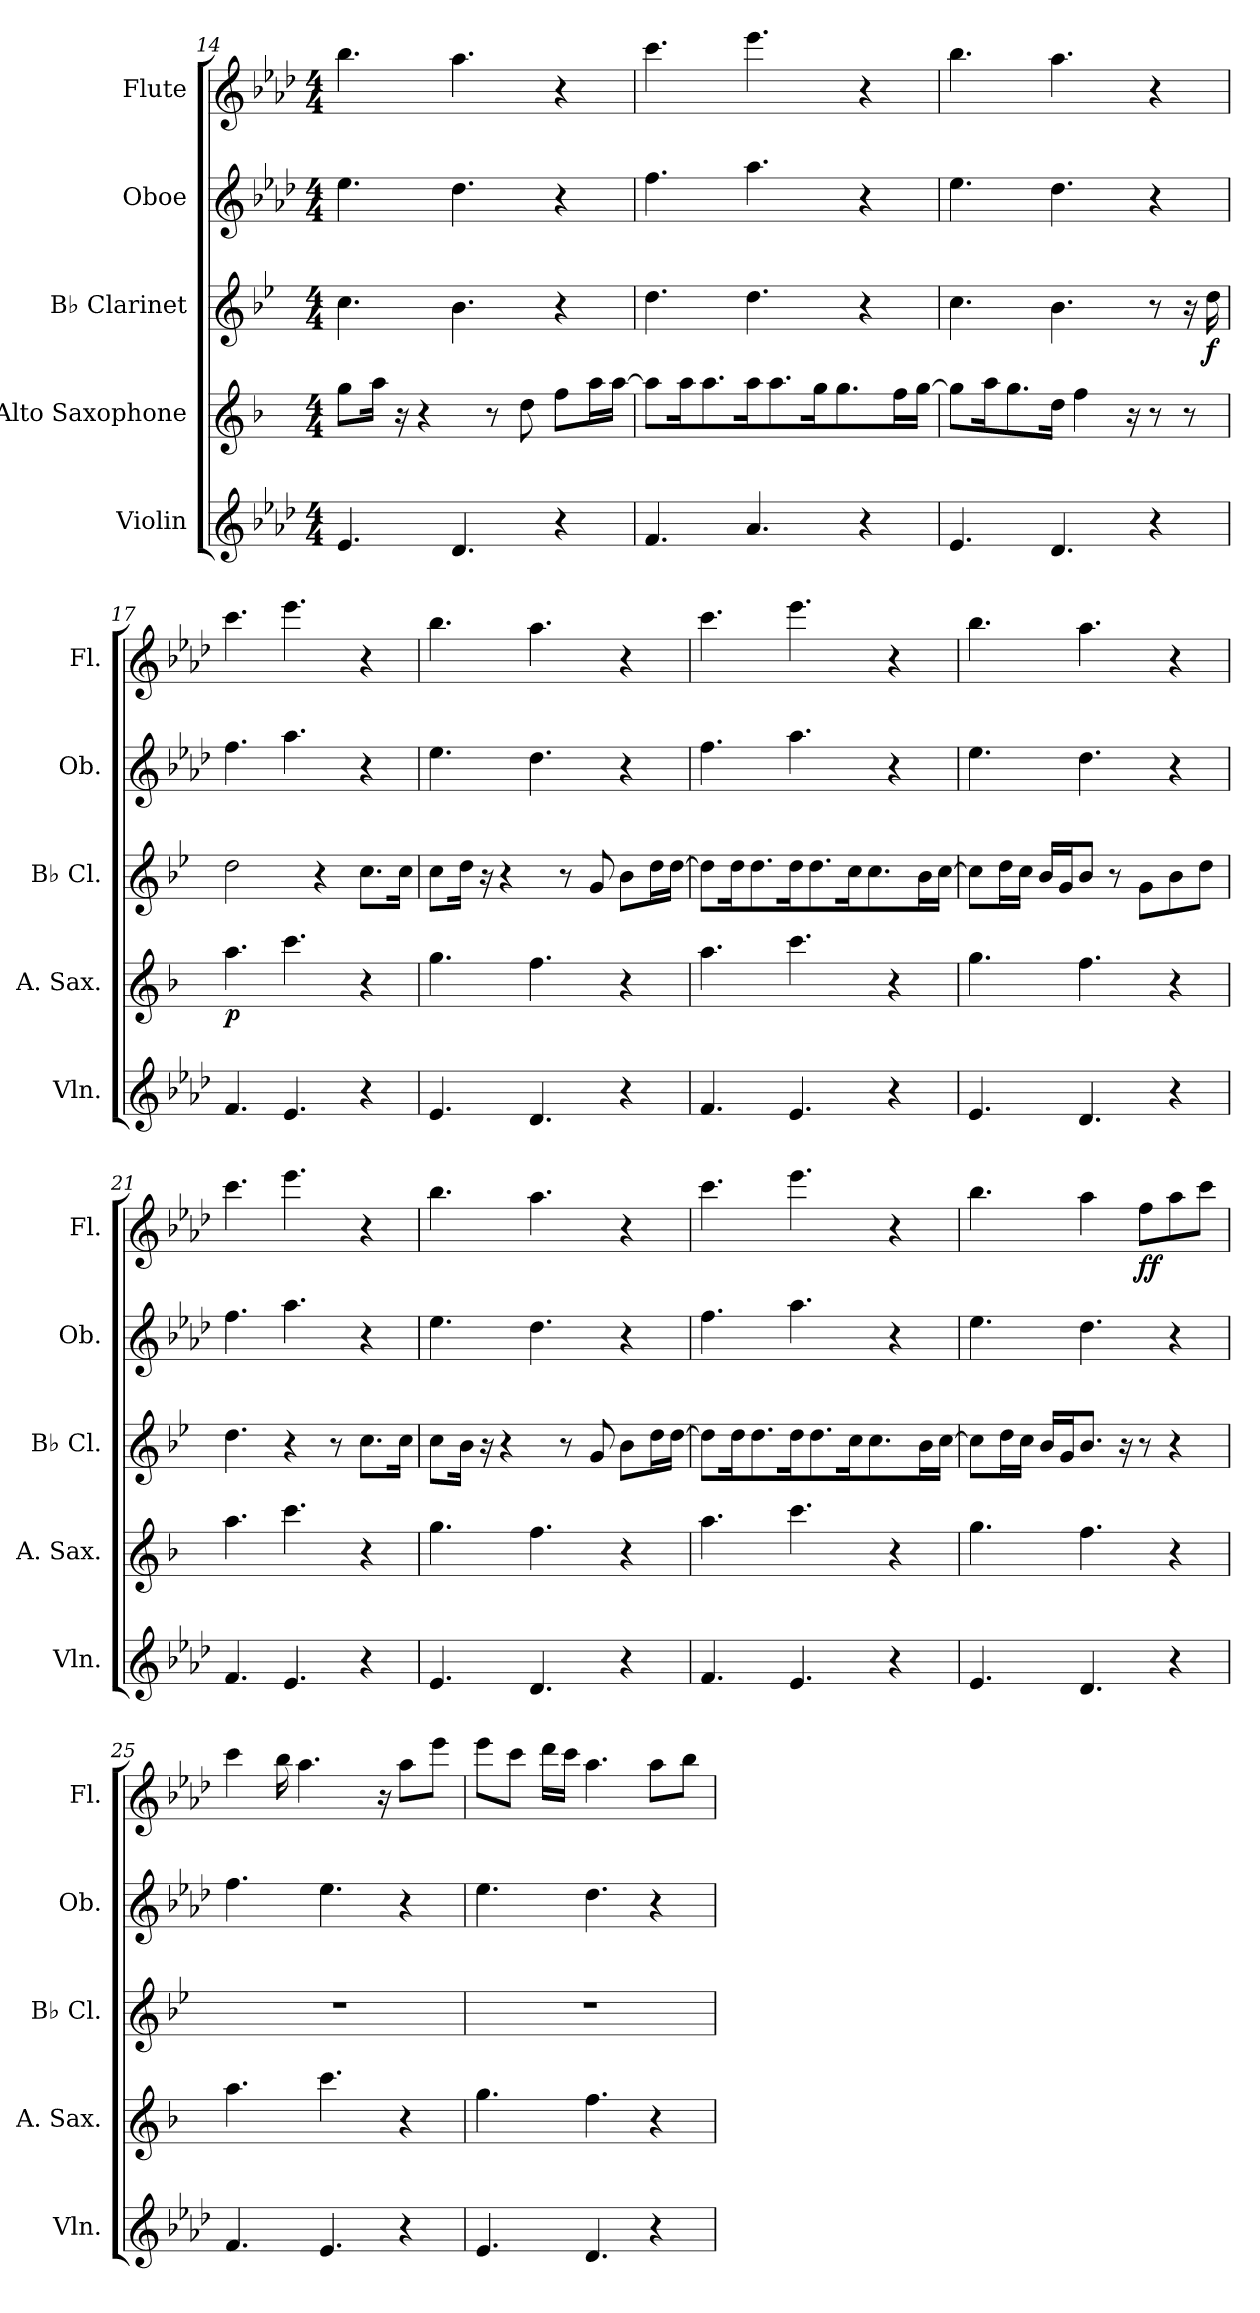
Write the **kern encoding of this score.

**kern	**kern	**dynam	**kern	**dynam	**kern	**kern	**dynam
*part5	*part4	*part4	*part3	*part3	*part2	*part1	*part1
*staff5	*staff4	*staff4	*staff3	*staff3	*staff2	*staff1	*staff1
*I"Violin	*I"Alto Saxophone	*	*I"B♭ Clarinet	*	*I"Oboe	*I"Flute	*
*I'Vln.	*I'A. Sax.	*	*I'B♭ Cl.	*	*I'Ob.	*I'Fl.	*
*clefG2	*clefG2	*	*clefG2	*	*clefG2	*clefG2	*
*	*ITrd5c9	*	*ITrd1c2	*	*	*	*
*k[b-e-a-d-]	*k[b-e-a-d-]	*	*k[b-e-a-d-]	*	*k[b-e-a-d-]	*k[b-e-a-d-]	*
*M4/4	*M4/4	*	*M4/4	*	*M4/4	*M4/4	*
=14	=14	=14	=14	=14	=14	=14	=14
4.e-/	8b-\L	.	4.b-\	.	4.ee-\	4.bb-\	.
.	16cc\Jk	.	.	.	.	.	.
.	16r	.	.	.	.	.	.
.	4r	.	.	.	.	.	.
4.d-/	.	.	4.a-\	.	4.dd-\	4.aa-\	.
.	8r	.	.	.	.	.	.
.	8f\	.	.	.	.	.	.
4r	8a-\L	.	4r	.	4r	4r	.
.	16cc\L	.	.	.	.	.	.
.	[16cc\JJ	.	.	.	.	.	.
!!LO:LB:g=z
=15	=15	=15	=15	=15	=15	=15	=15
4.f/	8cc\L]	.	4.cc\	.	4.ff\	4.ccc\	.
.	16cc\K	.	.	.	.	.	.
.	8.cc\	.	.	.	.	.	.
4.a-/	16cc\K	.	4.cc\	.	4.aa-\	4.eee-\	.
.	8.cc\	.	.	.	.	.	.
.	16b-\K	.	.	.	.	.	.
.	8.b-\	.	.	.	.	.	.
4r	.	.	4r	.	4r	4r	.
.	16a-\L	.	.	.	.	.	.
.	[16b-\JJ	.	.	.	.	.	.
=16	=16	=16	=16	=16	=16	=16	=16
4.e-/	8b-\L]	.	4.b-\	.	4.ee-\	4.bb-\	.
.	16cc\K	.	.	.	.	.	.
.	8.b-\	.	.	.	.	.	.
4.d-/	16f\Jk	.	4.a-\	.	4.dd-\	4.aa-\	.
.	4a-\	.	.	.	.	.	.
.	16r	.	.	.	.	.	.
4r	8r	.	8r	.	4r	4r	.
.	8r	.	16r	.	.	.	.
!	!	!	!	!LO:DY:b	!	!	!
.	.	.	16cc\	f	.	.	.
=17	=17	=17	=17	=17	=17	=17	=17
!	!	!LO:DY:b	!	!	!	!	!
4.f/	4.cc\	p	2cc\	.	4.ff\	4.ccc\	.
4.e-/	4.ee-\	.	.	.	4.aa-\	4.eee-\	.
.	.	.	4r	.	.	.	.
4r	4r	.	8.b-\L	.	4r	4r	.
.	.	.	16b-\Jk	.	.	.	.
=18	=18	=18	=18	=18	=18	=18	=18
4.e-/	4.b-\	.	8b-\L	.	4.ee-\	4.bb-\	.
.	.	.	16cc\Jk	.	.	.	.
.	.	.	16r	.	.	.	.
.	.	.	4r	.	.	.	.
4.d-/	4.a-\	.	.	.	4.dd-\	4.aa-\	.
.	.	.	8r	.	.	.	.
.	.	.	8f/	.	.	.	.
4r	4r	.	8a-\L	.	4r	4r	.
.	.	.	16cc\L	.	.	.	.
.	.	.	[16cc\JJ	.	.	.	.
!!LO:PB:g=z
=19	=19	=19	=19	=19	=19	=19	=19
4.f/	4.cc\	.	8cc\L]	.	4.ff\	4.ccc\	.
.	.	.	16cc\K	.	.	.	.
.	.	.	8.cc\	.	.	.	.
4.e-/	4.ee-\	.	16cc\K	.	4.aa-\	4.eee-\	.
.	.	.	8.cc\	.	.	.	.
.	.	.	16b-\K	.	.	.	.
.	.	.	8.b-\	.	.	.	.
4r	4r	.	.	.	4r	4r	.
.	.	.	16a-\L	.	.	.	.
.	.	.	[16b-\JJ	.	.	.	.
=20	=20	=20	=20	=20	=20	=20	=20
4.e-/	4.b-\	.	8b-\L]	.	4.ee-\	4.bb-\	.
.	.	.	16cc\L	.	.	.	.
.	.	.	16b-\JJ	.	.	.	.
.	.	.	16a-/LL	.	.	.	.
.	.	.	16f/J	.	.	.	.
4.d-/	4.a-\	.	8a-/J	.	4.dd-\	4.aa-\	.
.	.	.	8r	.	.	.	.
.	.	.	8f\L	.	.	.	.
4r	4r	.	8a-\	.	4r	4r	.
.	.	.	8cc\J	.	.	.	.
=21	=21	=21	=21	=21	=21	=21	=21
4.f/	4.cc\	.	4.cc\	.	4.ff\	4.ccc\	.
4.e-/	4.ee-\	.	4r	.	4.aa-\	4.eee-\	.
.	.	.	8r	.	.	.	.
4r	4r	.	8.b-\L	.	4r	4r	.
.	.	.	16b-\Jk	.	.	.	.
=22	=22	=22	=22	=22	=22	=22	=22
4.e-/	4.b-\	.	8b-\L	.	4.ee-\	4.bb-\	.
.	.	.	16a-\Jk	.	.	.	.
.	.	.	16r	.	.	.	.
.	.	.	4r	.	.	.	.
4.d-/	4.a-\	.	.	.	4.dd-\	4.aa-\	.
.	.	.	8r	.	.	.	.
.	.	.	8f/	.	.	.	.
4r	4r	.	8a-\L	.	4r	4r	.
.	.	.	16cc\L	.	.	.	.
.	.	.	[16cc\JJ	.	.	.	.
!!LO:LB:g=z
=23	=23	=23	=23	=23	=23	=23	=23
4.f/	4.cc\	.	8cc\L]	.	4.ff\	4.ccc\	.
.	.	.	16cc\K	.	.	.	.
.	.	.	8.cc\	.	.	.	.
4.e-/	4.ee-\	.	16cc\K	.	4.aa-\	4.eee-\	.
.	.	.	8.cc\	.	.	.	.
.	.	.	16b-\K	.	.	.	.
.	.	.	8.b-\	.	.	.	.
4r	4r	.	.	.	4r	4r	.
.	.	.	16a-\L	.	.	.	.
.	.	.	[16b-\JJ	.	.	.	.
=24	=24	=24	=24	=24	=24	=24	=24
4.e-/	4.b-\	.	8b-\L]	.	4.ee-\	4.bb-\	.
.	.	.	16cc\L	.	.	.	.
.	.	.	16b-\JJ	.	.	.	.
.	.	.	16a-/LL	.	.	.	.
.	.	.	16f/J	.	.	.	.
4.d-/	4.a-\	.	8.a-/J	.	4.dd-\	4aa-\	.
.	.	.	16r	.	.	.	.
!	!	!	!	!	!	!	!LO:DY:b
.	.	.	8r	.	.	8ff\L	ff
4r	4r	.	4r	.	4r	8aa-\	.
.	.	.	.	.	.	8ccc\J	.
=25	=25	=25	=25	=25	=25	=25	=25
4.f/	4.cc\	.	1r	.	4.ff\	4ccc\	.
.	.	.	.	.	.	16bb-\	.
.	.	.	.	.	.	4.aa-\	.
4.e-/	4.ee-\	.	.	.	4.ee-\	.	.
.	.	.	.	.	.	16r	.
4r	4r	.	.	.	4r	8aa-\L	.
.	.	.	.	.	.	8eee-\J	.
=26	=26	=26	=26	=26	=26	=26	=26
4.e-/	4.b-\	.	1r	.	4.ee-\	8eee-\L	.
.	.	.	.	.	.	8ccc\J	.
.	.	.	.	.	.	16ddd-\LL	.
.	.	.	.	.	.	16ccc\JJ	.
4.d-/	4.a-\	.	.	.	4.dd-\	4.aa-\	.
4r	4r	.	.	.	4r	8aa-\L	.
.	.	.	.	.	.	8bb-\J	.
=	=	=	=	=	=	=	=
*-	*-	*-	*-	*-	*-	*-	*-
